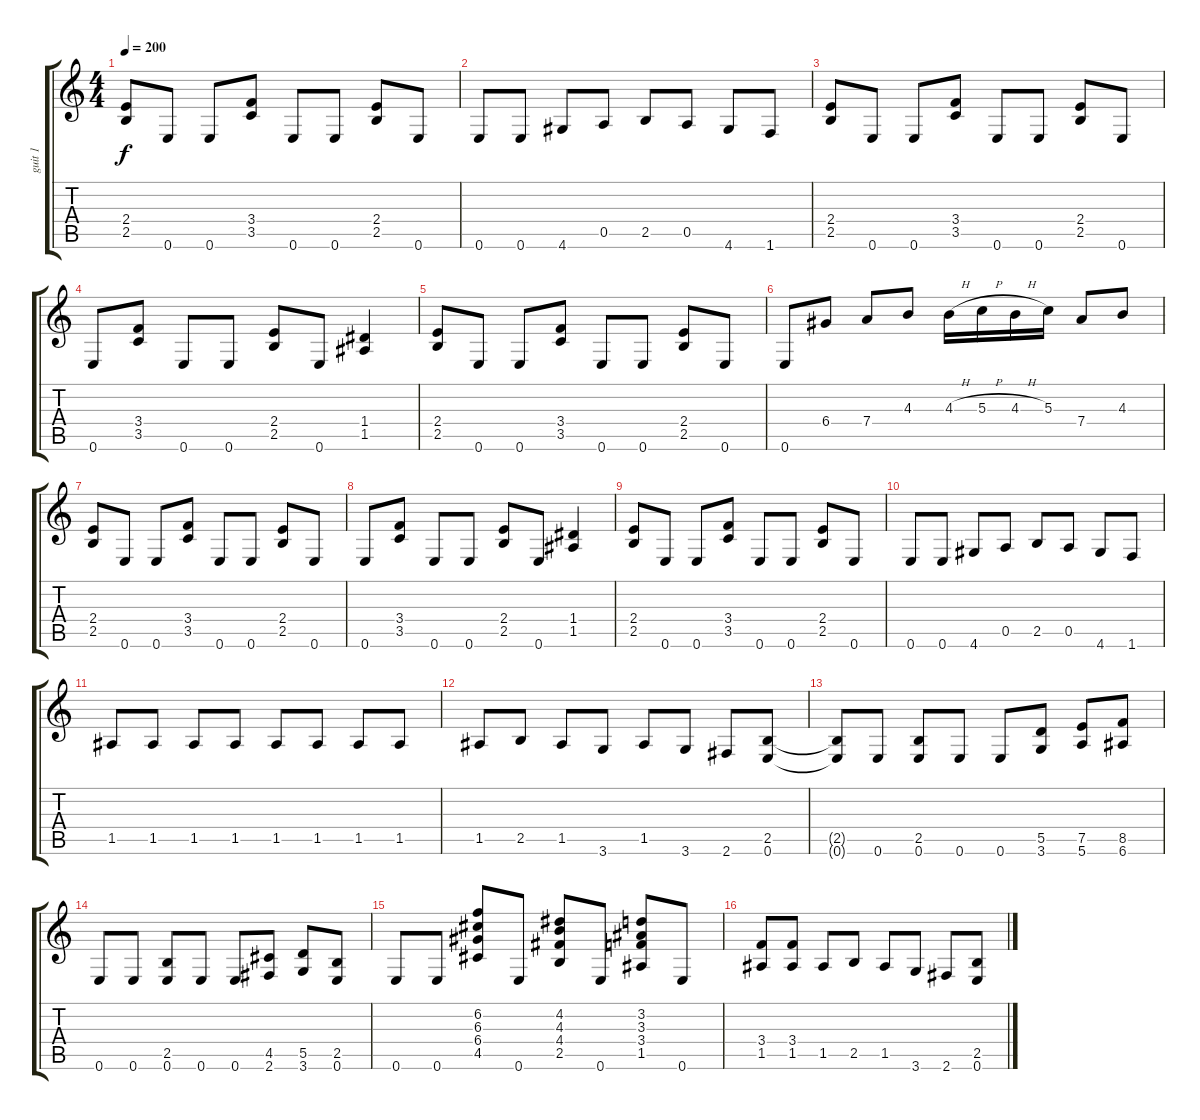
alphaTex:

\track ("guit 1" "guit 1") {instrument distortionguitar}
\staff {score tabs}
\tuning (E4 B3 G3 D3 A2 E2) {hide}
\ts (4 4)
\tempo 200
\clef g2
\ks c
(2.4 2.5).8{dy f} 0.6.8 0.6.8 (3.4 3.5).8 0.6.8 0.6.8 (2.4 2.5).8 0.6.8 |
0.6.8 0.6.8 4.6.8 0.5.8 2.5.8 0.5.8 4.6.8 1.6.8 |
(2.4 2.5).8 0.6.8 0.6.8 (3.4 3.5).8 0.6.8 0.6.8 (2.4 2.5).8 0.6.8 |
0.6.8 (3.4 3.5).8 0.6.8 0.6.8 (2.4 2.5).8 0.6.8 (1.4 1.5).4 |
(2.4 2.5).8 0.6.8 0.6.8 (3.4 3.5).8 0.6.8 0.6.8 (2.4 2.5).8 0.6.8 |
0.6.8 6.4.8 7.4.8 4.3.8 4.3{h}.16 5.3{h}.16 4.3{h}.16 5.3.16 7.4.8 4.3.8 |
(2.4 2.5).8 0.6.8 0.6.8 (3.4 3.5).8 0.6.8 0.6.8 (2.4 2.5).8 0.6.8 |
0.6.8 (3.4 3.5).8 0.6.8 0.6.8 (2.4 2.5).8 0.6.8 (1.4 1.5).4 |
(2.4 2.5).8 0.6.8 0.6.8 (3.4 3.5).8 0.6.8 0.6.8 (2.4 2.5).8 0.6.8 |
0.6.8 0.6.8 4.6.8 0.5.8 2.5.8 0.5.8 4.6.8 1.6.8 |
1.5.8 1.5.8 1.5.8 1.5.8 1.5.8 1.5.8 1.5.8 1.5.8 |
1.5.8 2.5.8 1.5.8 3.6.8 1.5.8 3.6.8 2.6.8 (2.5 0.6).8 |
(2.5{t} 0.6{t}).8 0.6.8 (2.5 0.6).8 0.6.8 0.6.8 (5.5 3.6).8 (7.5 5.6).8 (8.5 6.6).8 |
0.6.8 0.6.8 (2.5 0.6).8 0.6.8 0.6.8 (4.5 2.6).8 (5.5 3.6).8 (2.5 0.6).8 |
0.6.8 0.6.8 (6.2 6.3 6.4 4.5).8 0.6.8 (4.2 4.3 4.4 2.5).8 0.6.8 (3.2 3.3 3.4 1.5).8 0.6.8 |
(3.4 1.5).8 (3.4 1.5).8 1.5.8 2.5.8 1.5.8 3.6.8 2.6.8 (2.5 0.6).8
